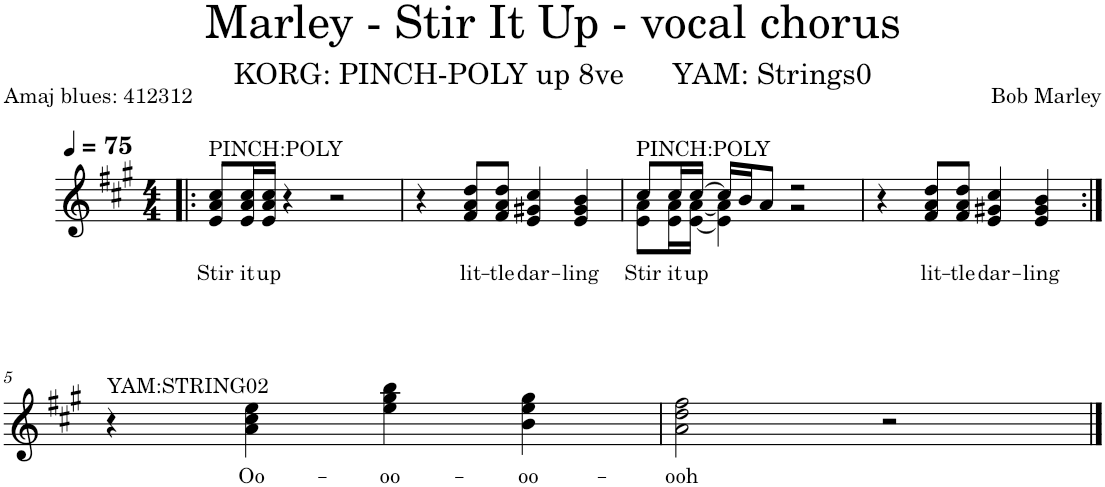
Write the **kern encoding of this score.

**kern	**text
*part1	*part1
*staff1	*staff1
*I"Piano	*
*I'Pno.	*
*clefG2	*
*k[f#c#g#]	*
*M4/4	*
*MM75	*
=1!|:	=1!|:
!LO:TX:a:t=PINCH&colon;POLY	!
!	!LO:LY:b
8e/ 8a/ 8cc#/L	Stir
!	!LO:LY:b
16e/ 16a/ 16cc#/L	it
!	!LO:LY:b
16e/ 16a/ 16cc#/JJ	up
4r	.
2r	.
=2	=2
4r	.
!	!LO:LY:b
8f#/ 8a/ 8dd/L	lit-
!	!LO:LY:b
8f#/ 8a/ 8dd/J	-tle
!	!LO:LY:b
4e/ 4g#X/ 4cc#/	dar-
!	!LO:LY:b
4e/ 4g#/ 4b/	-ling
=3	=3
!LO:TX:a:t=PINCH&colon;POLY	!
!	!LO:LY:b
*^	*
8cc#/L	8e\ 8a\L	Stir
!	!	!LO:LY:b
16cc#/L	16e\ 16a\L	it
!	!	!LO:LY:b
[16cc#/JJ	[16e\ [16a\JJ	up
16cc#/LL]	4e\] 4a\]	.
16b/J	.	.
8a/J	.	.
2r	2r	.
*v	*v	*
=4	=4
4r	.
!	!LO:LY:b
8f#/ 8a/ 8dd/L	lit-
!	!LO:LY:b
8f#/ 8a/ 8dd/J	-tle
!	!LO:LY:b
4e/ 4g#X/ 4cc#/	dar-
!	!LO:LY:b
4e/ 4g#/ 4b/	-ling
!!LO:LB:g=z
=5:|!	=5:|!
!LO:TX:a:t=YAM&colon;STRING02	!
4r	.
!	!LO:LY:b
4a\ 4cc#\ 4ee\	Oo-
!	!LO:LY:b
4ee\ 4gg#\ 4bb\	-oo-
!	!LO:LY:b
4b\ 4ee\ 4gg#\	-oo-
=6	=6
!	!LO:LY:b
2a\ 2dd\ 2ff#\	-ooh
2r	.
==	==
*-	*-
